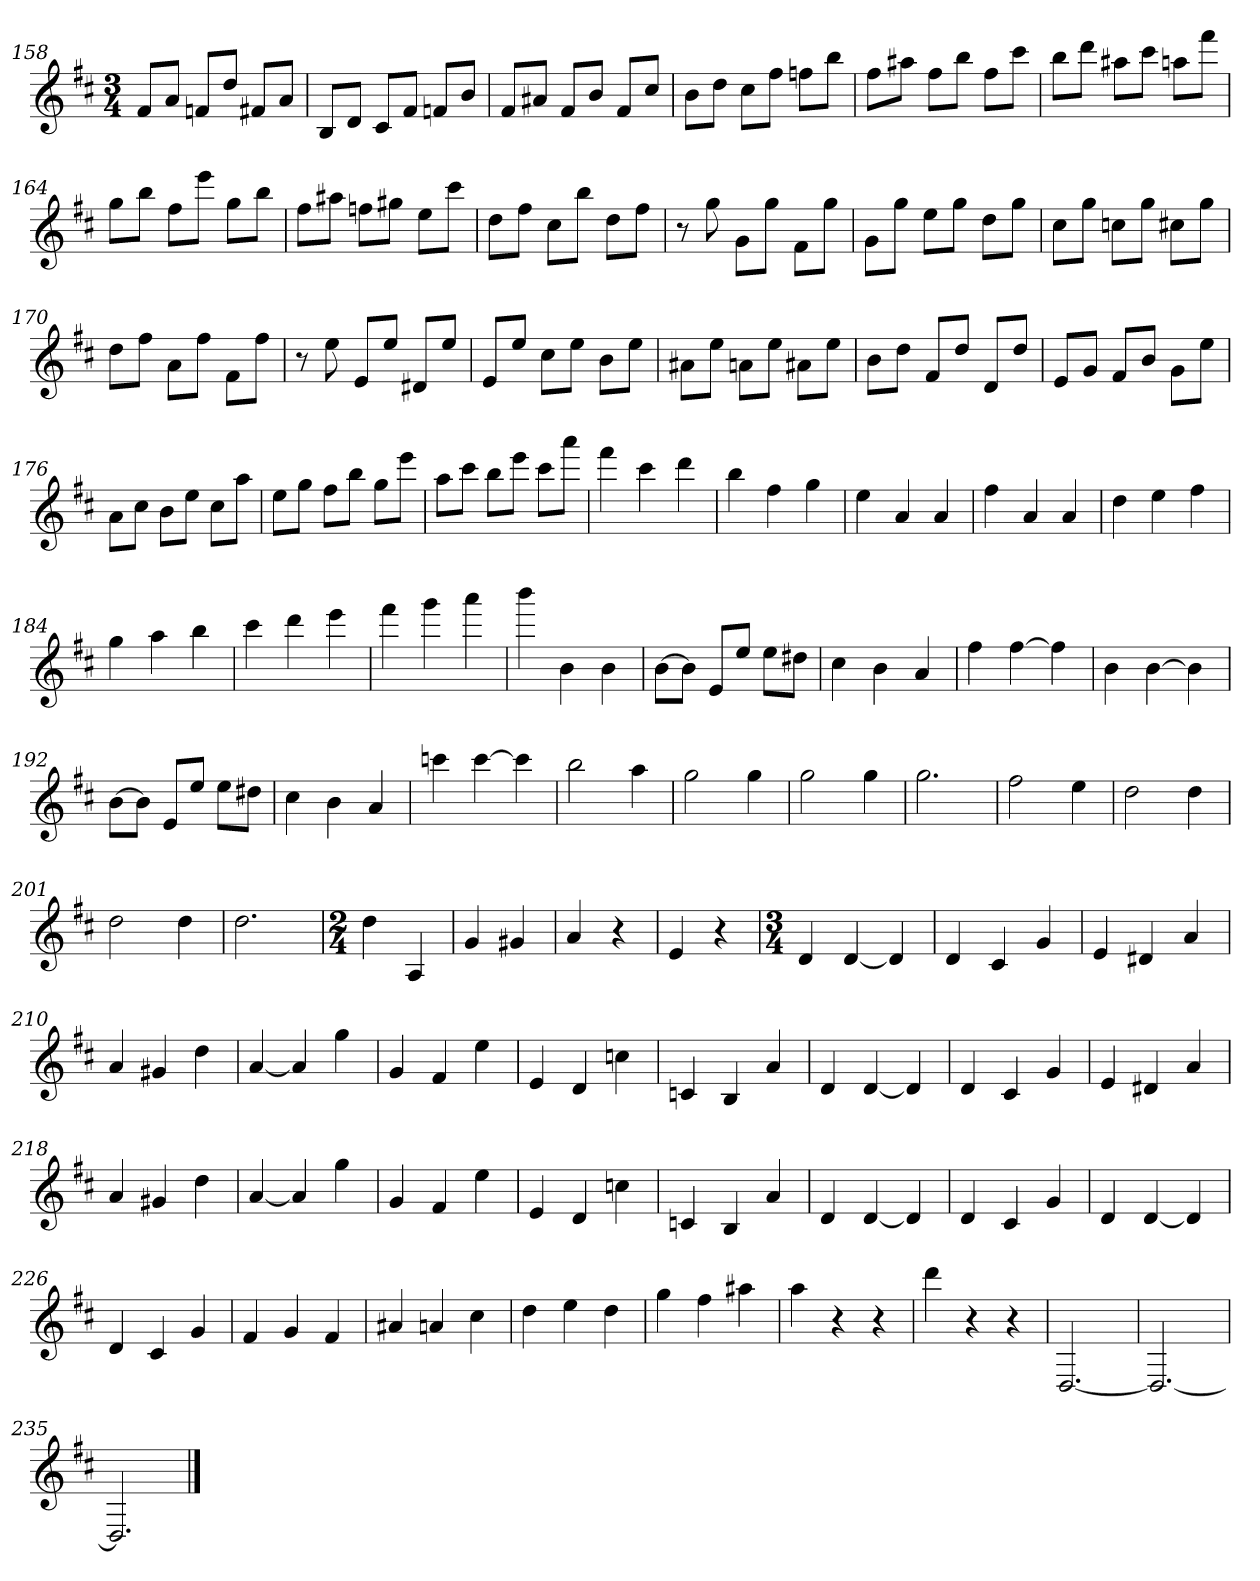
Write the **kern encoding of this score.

**kern
*part1
*staff1
*clefG2
*k[f#c#]
*D:
*M3/4
=158
8f#/L
8a/J
8fn/L
8dd/J
8f#X/L
8a/J
=159
8B/L
8d/J
8c#/L
8f#/J
8fn/L
8b/J
=160
8f#/L
8a#X/J
8f#/L
8b/J
8f#/L
8cc#/J
=161
8b\L
8dd\J
8cc#\L
8ff#\J
8ffn\L
8bb\J
=162
8ff#\L
8aa#X\J
8ff#\L
8bb\J
8ff#\L
8ccc#\J
=163
8bb\L
8ddd\J
8aa#X\L
8ccc#\J
8aan\L
8fff#\J
=164
8gg\L
8bb\J
8ff#\L
8eee\J
8gg\L
8bb\J
=165
8ff#\L
8aa#X\J
8ffn\L
8gg#X\J
8ee\L
8ccc#\J
=166
8dd\L
8ff#\J
8cc#\L
8bb\J
8dd\L
8ff#\J
=167
8r
8gg
8g\L
8gg\J
8f#\L
8gg\J
=168
8g\L
8gg\J
8ee\L
8gg\J
8dd\L
8gg\J
=169
8cc#\L
8gg\J
8ccn\L
8gg\J
8cc#X\L
8gg\J
=170
8dd\L
8ff#\J
8a\L
8ff#\J
8f#\L
8ff#\J
=171
8r
8ee
8e/L
8ee/J
8d#X/L
8ee/J
=172
8e/L
8ee/J
8cc#\L
8ee\J
8b\L
8ee\J
=173
8a#X\L
8ee\J
8an\L
8ee\J
8a#X\L
8ee\J
=174
8b\L
8dd\J
8f#/L
8dd/J
8d/L
8dd/J
=175
8e/L
8g/J
8f#/L
8b/J
8g\L
8ee\J
=176
8a\L
8cc#\J
8b\L
8ee\J
8cc#\L
8aa\J
=177
8ee\L
8gg\J
8ff#\L
8bb\J
8gg\L
8eee\J
=178
8aa\L
8ccc#\J
8bb\L
8eee\J
8ccc#\L
8aaa\J
=179
4fff#
4ccc#
4ddd
=180
4bb
4ff#
4gg
=181
4ee
4a
4a
=182
4ff#
4a
4a
=183
4dd
4ee
4ff#
=184
4gg
4aa
4bb
=185
4ccc#
4ddd
4eee
=186
4fff#
4ggg
4aaa
=187
4bbb
4b
4b
=188
[8b\L
8b\J]
8e/L
8ee/J
8ee\L
8dd#X\J
=189
4cc#
4b
4a
=190
4ff#
[4ff#
4ff#]
=191
4b
[4b
4b]
=192
[8b\L
8b\J]
8e/L
8ee/J
8ee\L
8dd#X\J
=193
4cc#
4b
4a
=194
4cccn
[4ccc
4ccc]
=195
2bb
4aa
=196
2gg
4gg
=197
2gg
4gg
=198
2.gg
=199
2ff#
4ee
=200
2dd
4dd
=201
2dd
4dd
=202
2.dd
=203
*M2/4
4dd
4A
=204
4g
4g#X
=205
4a
4r
=206
4e
4r
=207
*M3/4
4d
[4d
4d]
=208
4d
4c#
4g
=209
4e
4d#X
4a
=210
4a
4g#X
4dd
=211
[4a
4a]
4gg
=212
4g
4f#
4ee
=213
4e
4d
4ccn
=214
4cn
4B
4a
=215
4d
[4d
4d]
=216
4d
4c#
4g
=217
4e
4d#X
4a
=218
4a
4g#X
4dd
=219
[4a
4a]
4gg
=220
4g
4f#
4ee
=221
4e
4d
4ccn
=222
4cn
4B
4a
=223
4d
[4d
4d]
=224
4d
4c#
4g
=225
4d
[4d
4d]
=226
4d
4c#
4g
=227
4f#
4g
4f#
=228
4a#X
4an
4cc#
=229
4dd
4ee
4dd
=230
4gg
4ff#
4aa#X
=231
4aa
4r
4r
=232
4ddd
4r
4r
=233
[2.D
=234
2.D_
=235
2.D]
==
*-
